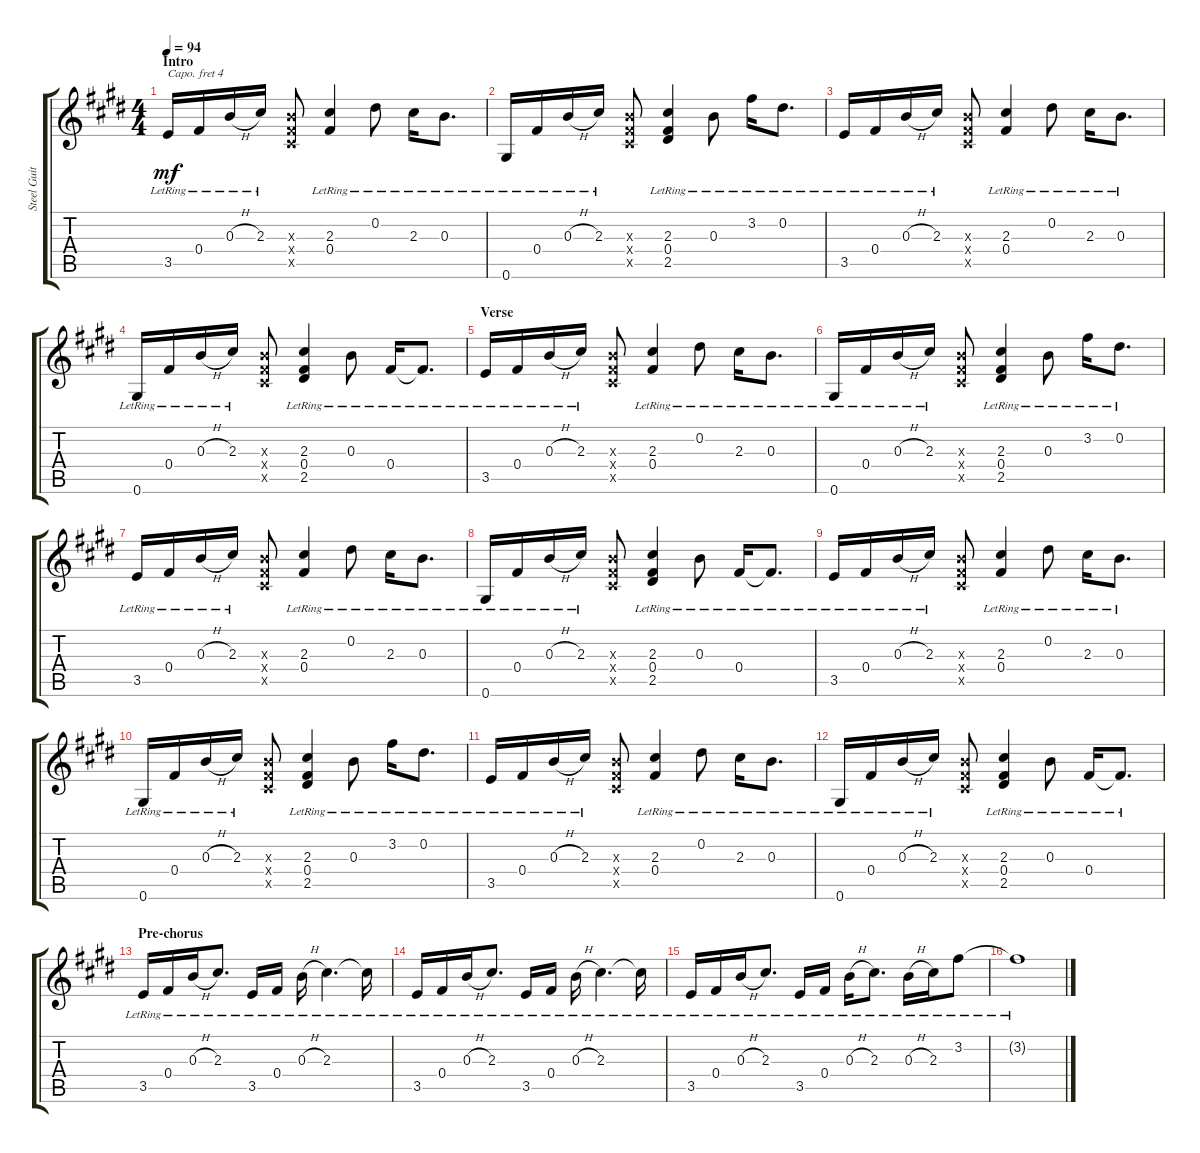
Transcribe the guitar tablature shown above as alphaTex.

\track ("Steel Guitar" "Steel Guit") {instrument acousticguitarsteel}
\staff {score tabs}
\capo 4
\tuning (E4 B3 G3 D3 A2 E2) {hide}
\ts (4 4)
\section ("" "Intro")
\tempo 94
\clef g2
\ks e
3.5{lr}.16{dy mf instrument acousticguitarsteel} 0.4{lr}.16 0.3{h lr}.16 2.3{lr}.16 (0.3{x} 0.4{x} 0.5{x}).8 (2.3{lr} 0.4{lr}).4 0.2{lr}.8 2.3{lr}.16 0.3{lr}.8{d} |
0.6{lr}.16 0.4{lr}.16 0.3{h lr}.16 2.3{lr}.16 (0.3{x} 0.4{x} 0.5{x}).8 (2.3{lr} 0.4{lr} 2.5{lr}).4 0.3{lr}.8 3.2{lr}.16 0.2{lr}.8{d} |
3.5{lr}.16 0.4{lr}.16 0.3{h lr}.16 2.3{lr}.16 (0.3{x} 0.4{x} 0.5{x}).8 (2.3{lr} 0.4{lr}).4 0.2{lr}.8 2.3{lr}.16 0.3{lr}.8{d} |
0.6{lr}.16 0.4{lr}.16 0.3{h lr}.16 2.3{lr}.16 (0.3{x} 0.4{x} 0.5{x}).8 (2.3{lr} 0.4{lr} 2.5{lr}).4 0.3{lr}.8 0.4{lr}.16 0.4{lr t}.8{d} |
\section ("" "Verse")
3.5{lr}.16 0.4{lr}.16 0.3{h lr}.16 2.3{lr}.16 (0.3{x} 0.4{x} 0.5{x}).8 (2.3{lr} 0.4{lr}).4 0.2{lr}.8 2.3{lr}.16 0.3{lr}.8{d} |
0.6{lr}.16 0.4{lr}.16 0.3{h lr}.16 2.3{lr}.16 (0.3{x} 0.4{x} 0.5{x}).8 (2.3{lr} 0.4{lr} 2.5{lr}).4 0.3{lr}.8 3.2{lr}.16 0.2{lr}.8{d} |
3.5{lr}.16 0.4{lr}.16 0.3{h lr}.16 2.3{lr}.16 (0.3{x} 0.4{x} 0.5{x}).8 (2.3{lr} 0.4{lr}).4 0.2{lr}.8 2.3{lr}.16 0.3{lr}.8{d} |
0.6{lr}.16 0.4{lr}.16 0.3{h lr}.16 2.3{lr}.16 (0.3{x} 0.4{x} 0.5{x}).8 (2.3{lr} 0.4{lr} 2.5{lr}).4 0.3{lr}.8 0.4{lr}.16 0.4{lr t}.8{d} |
3.5{lr}.16 0.4{lr}.16 0.3{h lr}.16 2.3{lr}.16 (0.3{x} 0.4{x} 0.5{x}).8 (2.3{lr} 0.4{lr}).4 0.2{lr}.8 2.3{lr}.16 0.3{lr}.8{d} |
0.6{lr}.16 0.4{lr}.16 0.3{h lr}.16 2.3{lr}.16 (0.3{x} 0.4{x} 0.5{x}).8 (2.3{lr} 0.4{lr} 2.5{lr}).4 0.3{lr}.8 3.2{lr}.16 0.2{lr}.8{d} |
3.5{lr}.16 0.4{lr}.16 0.3{h lr}.16 2.3{lr}.16 (0.3{x} 0.4{x} 0.5{x}).8 (2.3{lr} 0.4{lr}).4 0.2{lr}.8 2.3{lr}.16 0.3{lr}.8{d} |
0.6{lr}.16 0.4{lr}.16 0.3{h lr}.16 2.3{lr}.16 (0.3{x} 0.4{x} 0.5{x}).8 (2.3{lr} 0.4{lr} 2.5{lr}).4 0.3{lr}.8 0.4{lr}.16 0.4{lr t}.8{d} |
\section ("" "Pre-chorus")
3.5{lr}.16 0.4{lr}.16 0.3{h lr}.16 2.3{lr}.8{d} 3.5{lr}.16 0.4{lr}.16 0.3{h lr}.16 2.3{lr}.4{d} 2.3{lr t}.16 |
3.5{lr}.16 0.4{lr}.16 0.3{h lr}.16 2.3{lr}.8{d} 3.5{lr}.16 0.4{lr}.16 0.3{h lr}.16 2.3{lr}.4{d} 2.3{lr t}.16 |
3.5{lr}.16 0.4{lr}.16 0.3{h lr}.16 2.3{lr}.8{d} 3.5{lr}.16 0.4{lr}.16 0.3{h lr}.16 2.3{lr}.8{d} 0.3{h lr}.16 2.3{lr}.16 3.2{lr}.8 |
3.2{lr t}.1
